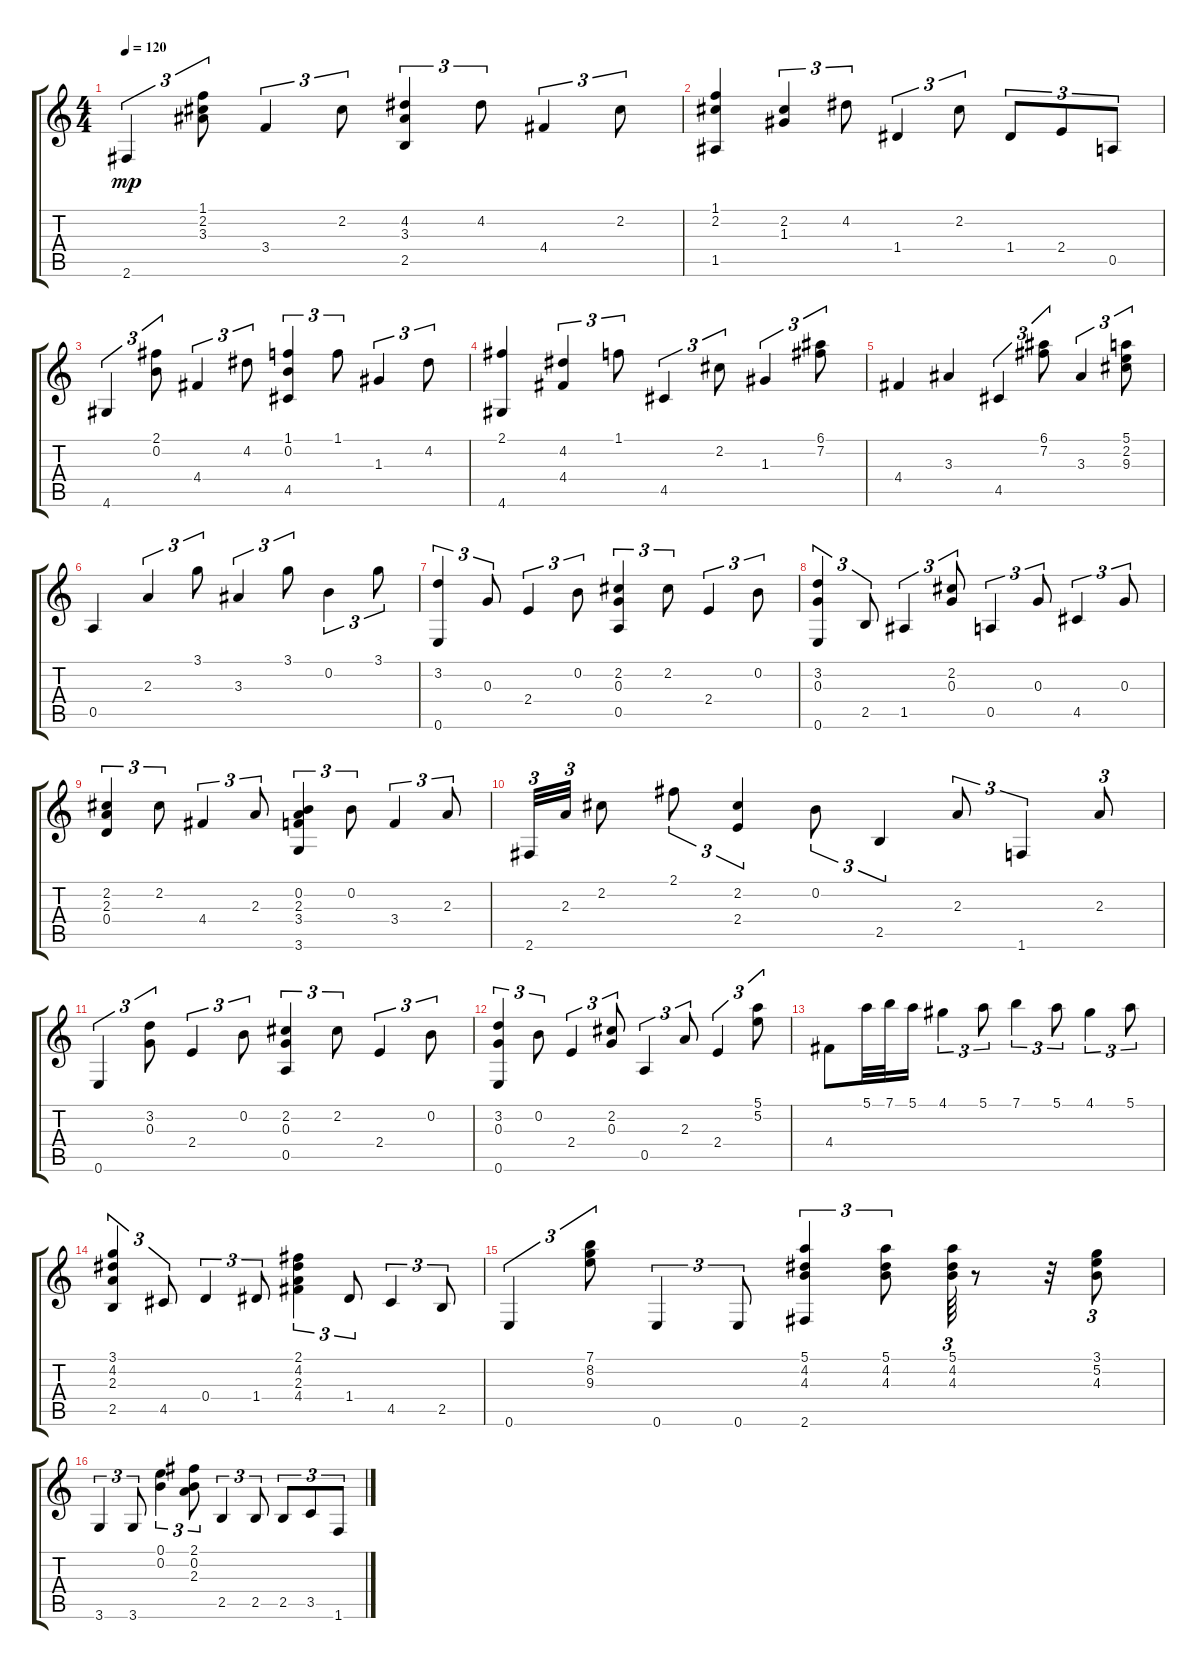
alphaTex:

\track "" {instrument acousticguitarnylon}
\staff {score tabs}
\tuning (E4 B3 G3 D3 A2 E2) {hide}
\ts (4 4)
\tempo 120
\clef g2
\ks c
2.6.4{tu (3 2) dy mp} (1.1 2.2 3.3).8{tu (3 2)} 3.4.4{tu (3 2)} 2.2.8{tu (3 2)} (4.2 3.3 2.5).4{tu (3 2)} 4.2.8{tu (3 2)} 4.4.4{tu (3 2)} 2.2.8{tu (3 2)} |
(1.1 2.2 1.5).4 (2.2 1.3).4{tu (3 2)} 4.2.8{tu (3 2)} 1.4.4{tu (3 2)} 2.2.8{tu (3 2)} 1.4.8{tu (3 2)} 2.4.8{tu (3 2)} 0.5.8{tu (3 2)} |
4.6.4{tu (3 2)} (2.1 0.2).8{tu (3 2)} 4.4.4{tu (3 2)} 4.2.8{tu (3 2)} (1.1 0.2 4.5).4{tu (3 2)} 1.1.8{tu (3 2)} 1.3.4{tu (3 2)} 4.2.8{tu (3 2)} |
(2.1 4.6).4 (4.2 4.4).4{tu (3 2)} 1.1.8{tu (3 2)} 4.5.4{tu (3 2)} 2.2.8{tu (3 2)} 1.3.4{tu (3 2)} (6.1 7.2).8{tu (3 2)} |
4.4.4 3.3.4 4.5.4{tu (3 2)} (6.1 7.2).8{tu (3 2)} 3.3.4{tu (3 2)} (5.1 2.2 9.3).8{tu (3 2)} |
0.5.4 2.3.4{tu (3 2)} 3.1.8{tu (3 2)} 3.3.4{tu (3 2)} 3.1.8{tu (3 2)} 0.2.4{tu (3 2)} 3.1.8{tu (3 2)} |
(3.2 0.6).4{tu (3 2)} 0.3.8{tu (3 2)} 2.4.4{tu (3 2)} 0.2.8{tu (3 2)} (2.2 0.3 0.5).4{tu (3 2)} 2.2.8{tu (3 2)} 2.4.4{tu (3 2)} 0.2.8{tu (3 2)} |
(3.2 0.3 0.6).4{tu (3 2)} 2.5.8{tu (3 2)} 1.5.4{tu (3 2)} (2.2 0.3).8{tu (3 2)} 0.5.4{tu (3 2)} 0.3.8{tu (3 2)} 4.5.4{tu (3 2)} 0.3.8{tu (3 2)} |
(2.2 2.3 0.4).4{tu (3 2)} 2.2.8{tu (3 2)} 4.4.4{tu (3 2)} 2.3.8{tu (3 2)} (0.2 2.3 3.4 3.6).4{tu (3 2)} 0.2.8{tu (3 2)} 3.4.4{tu (3 2)} 2.3.8{tu (3 2)} |
2.6.32{tu (3 2)} 2.3.32{tu (3 2)} 2.2.8 2.1.8{tu (3 2)} (2.2 2.4).4{tu (3 2)} 0.2.8{tu (3 2)} 2.5.4{tu (3 2)} 2.3.8{tu (3 2)} 1.6.4{tu (3 2)} 2.3.8{tu (3 2)} |
0.6.4{tu (3 2)} (3.2 0.3).8{tu (3 2)} 2.4.4{tu (3 2)} 0.2.8{tu (3 2)} (2.2 0.3 0.5).4{tu (3 2)} 2.2.8{tu (3 2)} 2.4.4{tu (3 2)} 0.2.8{tu (3 2)} |
(3.2 0.3 0.6).4{tu (3 2)} 0.2.8{tu (3 2)} 2.4.4{tu (3 2)} (2.2 0.3).8{tu (3 2)} 0.5.4{tu (3 2)} 2.3.8{tu (3 2)} 2.4.4{tu (3 2)} (5.1 5.2).8{tu (3 2)} |
4.4.8 5.1.32 7.1.32 5.1.16 4.1.4{tu (3 2)} 5.1.8{tu (3 2)} 7.1.4{tu (3 2)} 5.1.8{tu (3 2)} 4.1.4{tu (3 2)} 5.1.8{tu (3 2)} |
(3.1 4.2 2.3 2.5).4{tu (3 2)} 4.5.8{tu (3 2)} 0.4.4{tu (3 2)} 1.4.8{tu (3 2)} (2.1 4.2 2.3 4.4).4{tu (3 2)} 1.4.8{tu (3 2)} 4.5.4{tu (3 2)} 2.5.8{tu (3 2)} |
0.6.4{tu (3 2)} (7.1 8.2 9.3).8{tu (3 2)} 0.6.4{tu (3 2)} 0.6.8{tu (3 2)} (5.1 4.2 4.3 2.6).4{tu (3 2)} (5.1 4.2 4.3).8{tu (3 2)} (5.1 4.2 4.3).64{tu (3 2)} r.8 r.32 (3.1 5.2 4.3).8{tu (3 2)} |
3.6.4{tu (3 2)} 3.6.8{tu (3 2)} (0.1 0.2).4{tu (3 2)} (2.1 0.2 2.3).8{tu (3 2)} 2.5.4{tu (3 2)} 2.5.8{tu (3 2)} 2.5.8{tu (3 2)} 3.5.8{tu (3 2)} 1.6.8{tu (3 2)}
